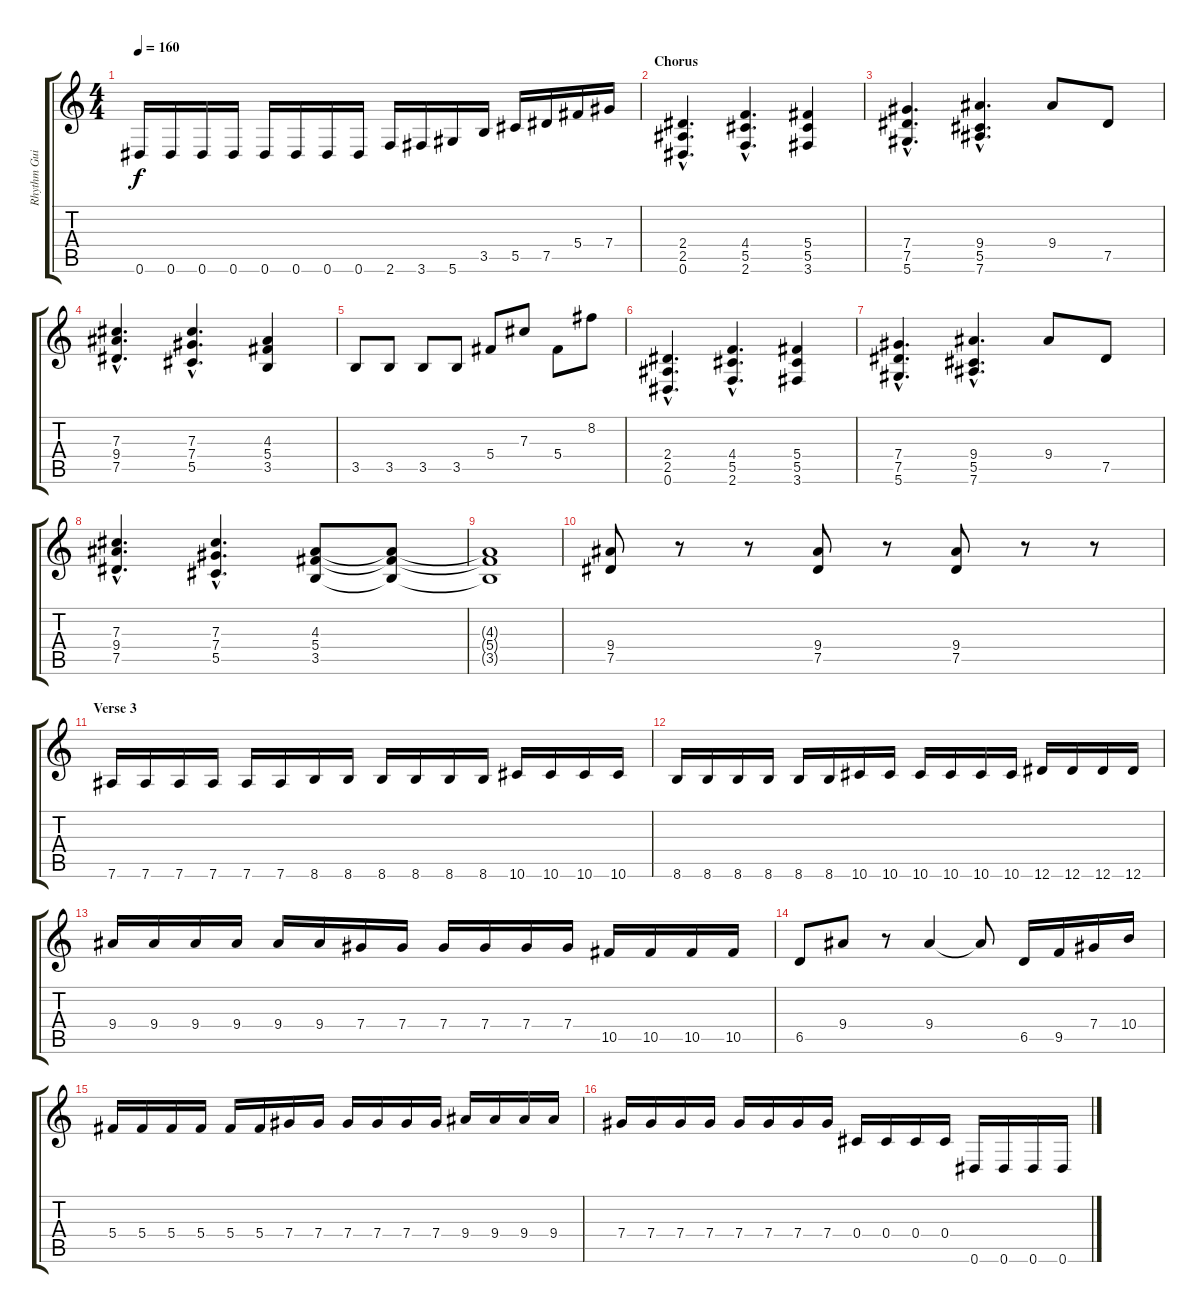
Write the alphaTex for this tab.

\track ("Rhythm Guitar II" "Rhythm Gui") {instrument distortionguitar}
\staff {score tabs}
\tuning (Eb4 Bb3 Gb3 Db3 Ab2 Eb2) {hide}
\ts (4 4)
\tempo 160
\clef g2
\ks c
0.6.16{dy f} 0.6.16 0.6.16 0.6.16 0.6.16 0.6.16 0.6.16 0.6.16 2.6.16 3.6.16 5.6.16 3.5.16 5.5.16 7.5.16 5.4.16 7.4.16 |
\section ("" "Chorus")
(2.4{hac} 2.5{hac} 0.6{hac}).4{d} (4.4{hac} 5.5{hac} 2.6{hac}).4{d} (5.4 5.5 3.6).4 |
(7.4{hac} 7.5{hac} 5.6{hac}).4{d} (9.4{hac} 5.5{hac} 7.6{hac}).4{d} 9.4.8 7.5.8 |
(7.3{hac} 9.4{hac} 7.5{hac}).4{d} (7.3{hac} 7.4{hac} 5.5{hac}).4{d} (4.3 5.4 3.5).4 |
3.5.8 3.5.8 3.5.8 3.5.8 5.4.8 7.3.8 5.4.8 8.2.8 |
(2.4{hac} 2.5{hac} 0.6{hac}).4{d} (4.4{hac} 5.5{hac} 2.6{hac}).4{d} (5.4 5.5 3.6).4 |
(7.4{hac} 7.5{hac} 5.6{hac}).4{d} (9.4{hac} 5.5{hac} 7.6{hac}).4{d} 9.4.8 7.5.8 |
(7.3{hac} 9.4{hac} 7.5{hac}).4{d} (7.3{hac} 7.4{hac} 5.5{hac}).4{d} (4.3 5.4 3.5).8 (4.3{t} 5.4{t} 3.5{t}).8 |
(4.3{t} 5.4{t} 3.5{t}).1 |
(9.4 7.5).8 r.8 r.8 (9.4 7.5).8 r.8 (9.4 7.5).8 r.8 r.8 |
\section ("" "Verse 3")
7.6.16 7.6.16 7.6.16 7.6.16 7.6.16 7.6.16 8.6.16 8.6.16 8.6.16 8.6.16 8.6.16 8.6.16 10.6.16 10.6.16 10.6.16 10.6.16 |
8.6.16 8.6.16 8.6.16 8.6.16 8.6.16 8.6.16 10.6.16 10.6.16 10.6.16 10.6.16 10.6.16 10.6.16 12.6.16 12.6.16 12.6.16 12.6.16 |
9.4.16 9.4.16 9.4.16 9.4.16 9.4.16 9.4.16 7.4.16 7.4.16 7.4.16 7.4.16 7.4.16 7.4.16 10.5.16 10.5.16 10.5.16 10.5.16 |
6.5.8 9.4.8 r.8 9.4.4 9.4{t}.8 6.5.16 9.5.16 7.4.16 10.4.16 |
5.4.16 5.4.16 5.4.16 5.4.16 5.4.16 5.4.16 7.4.16 7.4.16 7.4.16 7.4.16 7.4.16 7.4.16 9.4.16 9.4.16 9.4.16 9.4.16 |
7.4.16 7.4.16 7.4.16 7.4.16 7.4.16 7.4.16 7.4.16 7.4.16 0.4.16 0.4.16 0.4.16 0.4.16 0.6.16 0.6.16 0.6.16 0.6.16
